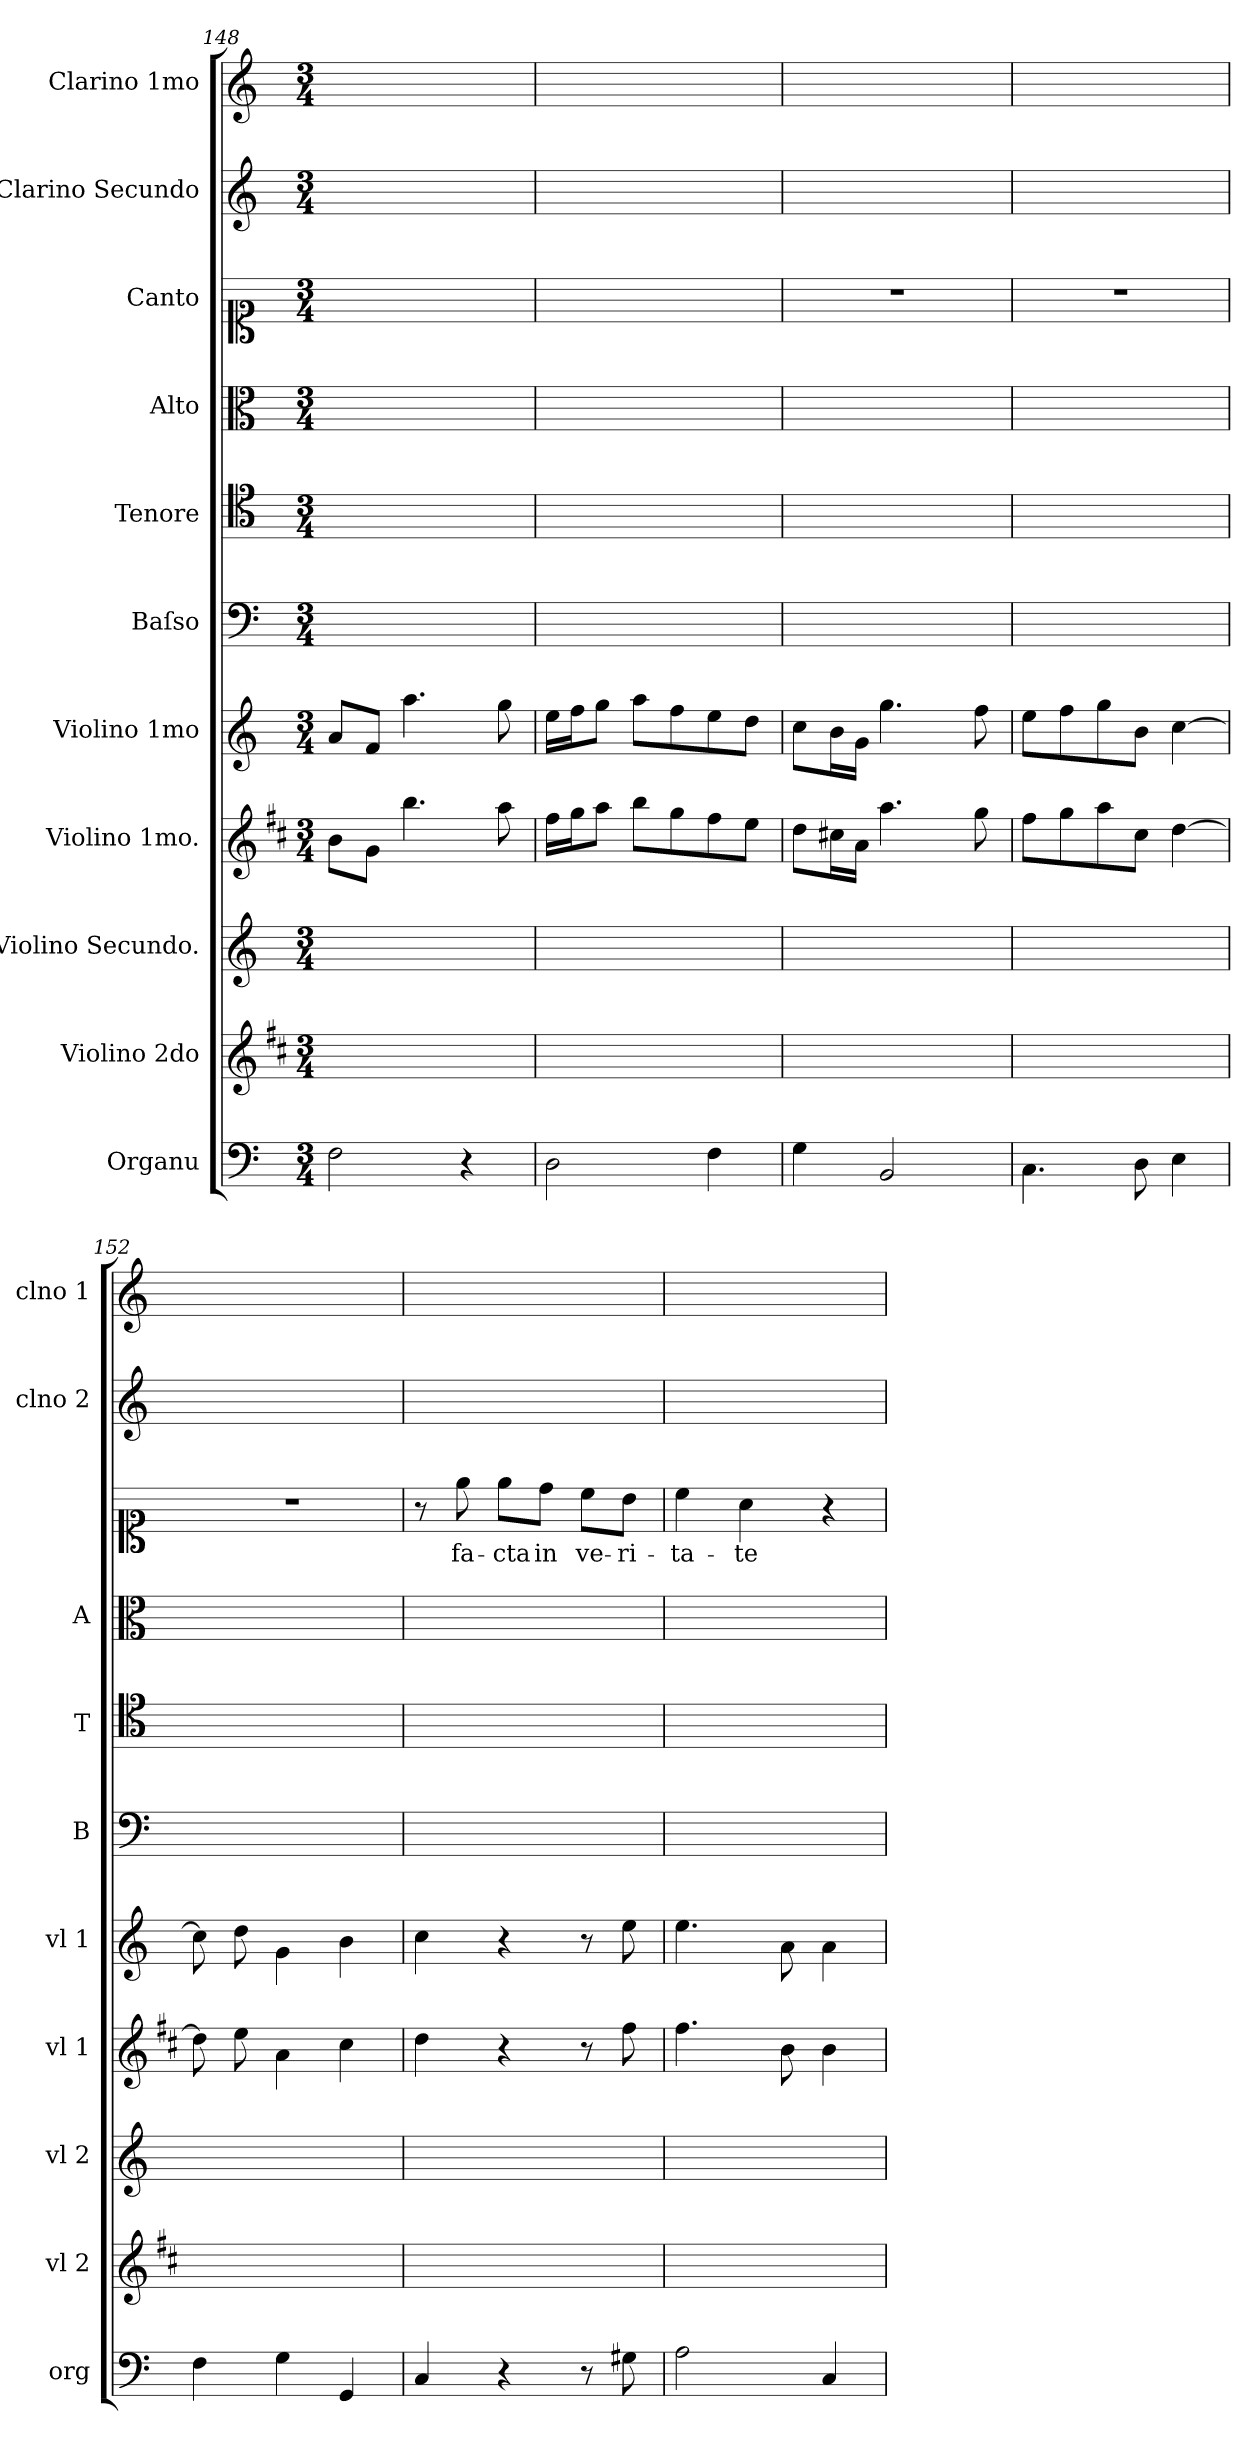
**kern	**kern	**kern	**kern	**kern	**kern	**kern	**kern	**kern	**text	**kern	**kern
*part11	*part10	*part9	*part8	*part7	*part6	*part5	*part4	*part3	*part3	*part2	*part1
*staff11	*staff10	*staff9	*staff8	*staff7	*staff6	*staff5	*staff4	*staff3	*staff3	*staff2	*staff1
*I"Organu	*I"Violino 2do	*I"Violino Secundo.	*I"Violino 1mo.	*I"Violino 1mo	*I"Baſso	*I"Tenore	*I"Alto	*I"Canto	*	*I"Clarino Secundo	*I"Clarino 1mo
*I'org	*I'vl 2	*I'vl 2	*I'vl 1	*I'vl 1	*I'B	*I'T	*I'A	*	*	*I'clno 2	*I'clno 1
*clefF4	*clefG2	*clefG2	*clefG2	*clefG2	*clefF4	*clefC4	*clefC3	*clefC1	*	*clefG2	*clefG2
*	*ITrd1c2	*	*ITrd1c2	*	*	*	*	*	*	*	*
*k[]	*k[]	*k[]	*k[]	*k[]	*k[]	*k[]	*k[]	*k[]	*	*k[]	*k[]
*C:	*C:	*C:	*C:	*C:	*C:	*C:	*C:	*C:	*	*C:	*C:
*M3/4	*M3/4	*M3/4	*M3/4	*M3/4	*M3/4	*M3/4	*M3/4	*M3/4	*	*M3/4	*M3/4
=148	=148	=148	=148	=148	=148	=148	=148	=148	=148	=148	=148
2F\	2.ryy	2.ryy	8a\L	8a/L	2.ryy	2.ryy	2.ryy	2.ryy	.	2.ryy	4ryy
.	.	.	8f\J	8f/J	.	.	.	.	.	.	.
.	.	.	4.aa\	4.aa\	.	.	.	.	.	.	4ryy
4r	.	.	.	.	.	.	.	.	.	.	4ryy
.	.	.	8gg\	8gg\	.	.	.	.	.	.	.
=149	=149	=149	=149	=149	=149	=149	=149	=149	=149	=149	=149
2D\	2.ryy	2.ryy	16ee\LL	16ee\LL	2.ryy	2.ryy	2.ryy	2.ryy	.	2.ryy	4ryy
.	.	.	16ff\J	16ff\J	.	.	.	.	.	.	.
.	.	.	8gg\J	8gg\J	.	.	.	.	.	.	.
.	.	.	8aa\L	8aa\L	.	.	.	.	.	.	4ryy
.	.	.	8ff\	8ff\	.	.	.	.	.	.	.
4F\	.	.	8ee\	8ee\	.	.	.	.	.	.	4ryy
.	.	.	8dd\J	8dd\J	.	.	.	.	.	.	.
=150	=150	=150	=150	=150	=150	=150	=150	=150	=150	=150	=150
4G\	2.ryy	2.ryy	8cc\L	8cc\L	2.ryy	2.ryy	2.ryy	2.r	.	2.ryy	4ryy
.	.	.	16bn\L	16b\L	.	.	.	.	.	.	.
.	.	.	16g\JJ	16g\JJ	.	.	.	.	.	.	.
2BB/	.	.	4.gg\	4.gg\	.	.	.	.	.	.	4ryy
.	.	.	.	.	.	.	.	.	.	.	4ryy
.	.	.	8ff\	8ff\	.	.	.	.	.	.	.
=151	=151	=151	=151	=151	=151	=151	=151	=151	=151	=151	=151
4.C\	2.ryy	2.ryy	8ee\L	8ee\L	2.ryy	2.ryy	2.ryy	2.r	.	2.ryy	4ryy
.	.	.	8ff\	8ff\	.	.	.	.	.	.	.
.	.	.	8gg\	8gg\	.	.	.	.	.	.	4ryy
8D\	.	.	8b\J	8b\J	.	.	.	.	.	.	.
4E\	.	.	[4cc\	[4cc\	.	.	.	.	.	.	4ryy
=152	=152	=152	=152	=152	=152	=152	=152	=152	=152	=152	=152
4F\	2.ryy	2.ryy	8cc\]	8cc\]	2.ryy	2.ryy	2.ryy	2.r	.	2.ryy	4ryy
.	.	.	8dd\	8dd\	.	.	.	.	.	.	.
4G\	.	.	4g\	4g\	.	.	.	.	.	.	4ryy
4GG/	.	.	4b\	4b\	.	.	.	.	.	.	4ryy
=153	=153	=153	=153	=153	=153	=153	=153	=153	=153	=153	=153
4C/	2.ryy	2.ryy	4cc\	4cc\	2.ryy	2.ryy	2.ryy	8r	.	2.ryy	4ryy
.	.	.	.	.	.	.	.	8ee\	fa-	.	.
4r	.	.	4r	4r	.	.	.	8ee\L	-cta	.	4ryy
.	.	.	.	.	.	.	.	8dd\J	in	.	.
8r	.	.	8r	8r	.	.	.	8cc\L	ve-	.	4ryy
8G#X\	.	.	8ee\	8ee\	.	.	.	8b\J	-ri-	.	.
=154	=154	=154	=154	=154	=154	=154	=154	=154	=154	=154	=154
2A\	2.ryy	2.ryy	4.ee\	4.ee\	2.ryy	2.ryy	2.ryy	4cc\	-ta-	2.ryy	4ryy
.	.	.	.	.	.	.	.	4a\	-te	.	4ryy
.	.	.	8a\	8a\	.	.	.	.	.	.	.
4C/	.	.	4a\	4a\	.	.	.	4r	.	.	4ryy
=	=	=	=	=	=	=	=	=	=	=	=
*-	*-	*-	*-	*-	*-	*-	*-	*-	*-	*-	*-
